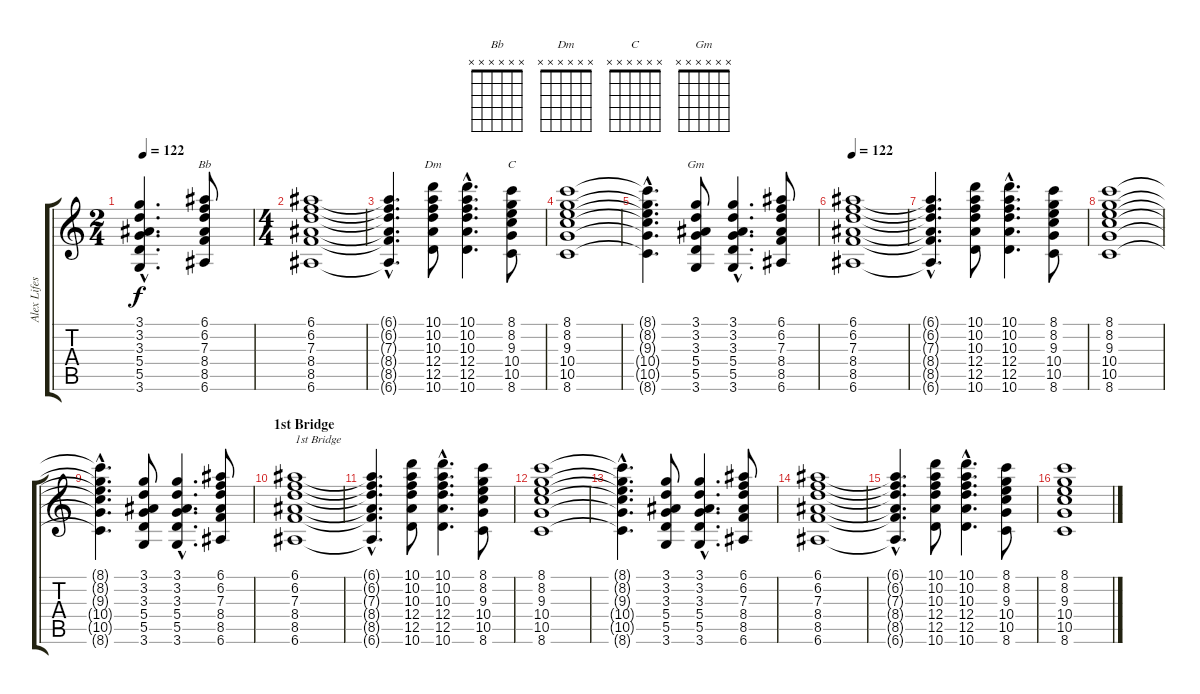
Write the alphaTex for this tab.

\track ("Alex Lifeson" "Alex Lifes") {instrument distortionguitar}
\staff {score tabs}
\tuning (E4 B3 G3 D3 A2 E2) {hide}
\chord ("Bb" x x x x x x) {firstfret 0}
\chord ("Dm" x x x x x x) {firstfret 0}
\chord ("C" x x x x x x) {firstfret 0}
\chord ("Gm" x x x x x x) {firstfret 0}
\ts (2 4)
\tempo 122
\clef g2
\ks c
(3.1{hac} 3.2{hac} 3.3{hac} 5.4{hac} 5.5{hac} 3.6{hac}).4{d dy f} (6.1 6.2 7.3 8.4 8.5 6.6).8{ch "Bb"} |
\ts (4 4)
(6.1 6.2 7.3 8.4 8.5 6.6).1 |
(6.1{hac t} 6.2{hac t} 7.3{hac t} 8.4{hac t} 8.5{hac t} 6.6{hac t}).4{d} (10.1 10.2 10.3 12.4 12.5 10.6).8{ch "Dm"} (10.1{hac} 10.2{hac} 10.3{hac} 12.4{hac} 12.5{hac} 10.6{hac}).4{d} (8.1 8.2 9.3 10.4 10.5 8.6).8{ch "C"} |
(8.1 8.2 9.3 10.4 10.5 8.6).1 |
(8.1{hac t} 8.2{hac t} 9.3{hac t} 10.4{hac t} 10.5{hac t} 8.6{hac t}).4{d} (3.1 3.2 3.3 5.4 5.5 3.6).8{ch "Gm"} (3.1{hac} 3.2{hac} 3.3{hac} 5.4{hac} 5.5{hac} 3.6{hac}).4{d} (6.1 6.2 7.3 8.4 8.5 6.6).8 |
\tempo 122
(6.1 6.2 7.3 8.4 8.5 6.6).1 |
(6.1{hac t} 6.2{hac t} 7.3{hac t} 8.4{hac t} 8.5{hac t} 6.6{hac t}).4{d} (10.1 10.2 10.3 12.4 12.5 10.6).8 (10.1{hac} 10.2{hac} 10.3{hac} 12.4{hac} 12.5{hac} 10.6{hac}).4{d} (8.1 8.2 9.3 10.4 10.5 8.6).8 |
(8.1 8.2 9.3 10.4 10.5 8.6).1 |
(8.1{hac t} 8.2{hac t} 9.3{hac t} 10.4{hac t} 10.5{hac t} 8.6{hac t}).4{d} (3.1 3.2 3.3 5.4 5.5 3.6).8 (3.1{hac} 3.2{hac} 3.3{hac} 5.4{hac} 5.5{hac} 3.6{hac}).4{d} (6.1 6.2 7.3 8.4 8.5 6.6).8 |
\section ("" "1st Bridge")
(6.1 6.2 7.3 8.4 8.5 6.6).1{txt "1st Bridge"} |
(6.1{hac t} 6.2{hac t} 7.3{hac t} 8.4{hac t} 8.5{hac t} 6.6{hac t}).4{d} (10.1 10.2 10.3 12.4 12.5 10.6).8 (10.1{hac} 10.2{hac} 10.3{hac} 12.4{hac} 12.5{hac} 10.6{hac}).4{d} (8.1 8.2 9.3 10.4 10.5 8.6).8 |
(8.1 8.2 9.3 10.4 10.5 8.6).1 |
(8.1{hac t} 8.2{hac t} 9.3{hac t} 10.4{hac t} 10.5{hac t} 8.6{hac t}).4{d} (3.1 3.2 3.3 5.4 5.5 3.6).8 (3.1{hac} 3.2{hac} 3.3{hac} 5.4{hac} 5.5{hac} 3.6{hac}).4{d} (6.1 6.2 7.3 8.4 8.5 6.6).8 |
(6.1 6.2 7.3 8.4 8.5 6.6).1 |
(6.1{hac t} 6.2{hac t} 7.3{hac t} 8.4{hac t} 8.5{hac t} 6.6{hac t}).4{d} (10.1 10.2 10.3 12.4 12.5 10.6).8 (10.1{hac} 10.2{hac} 10.3{hac} 12.4{hac} 12.5{hac} 10.6{hac}).4{d} (8.1 8.2 9.3 10.4 10.5 8.6).8 |
(8.1 8.2 9.3 10.4 10.5 8.6).1
